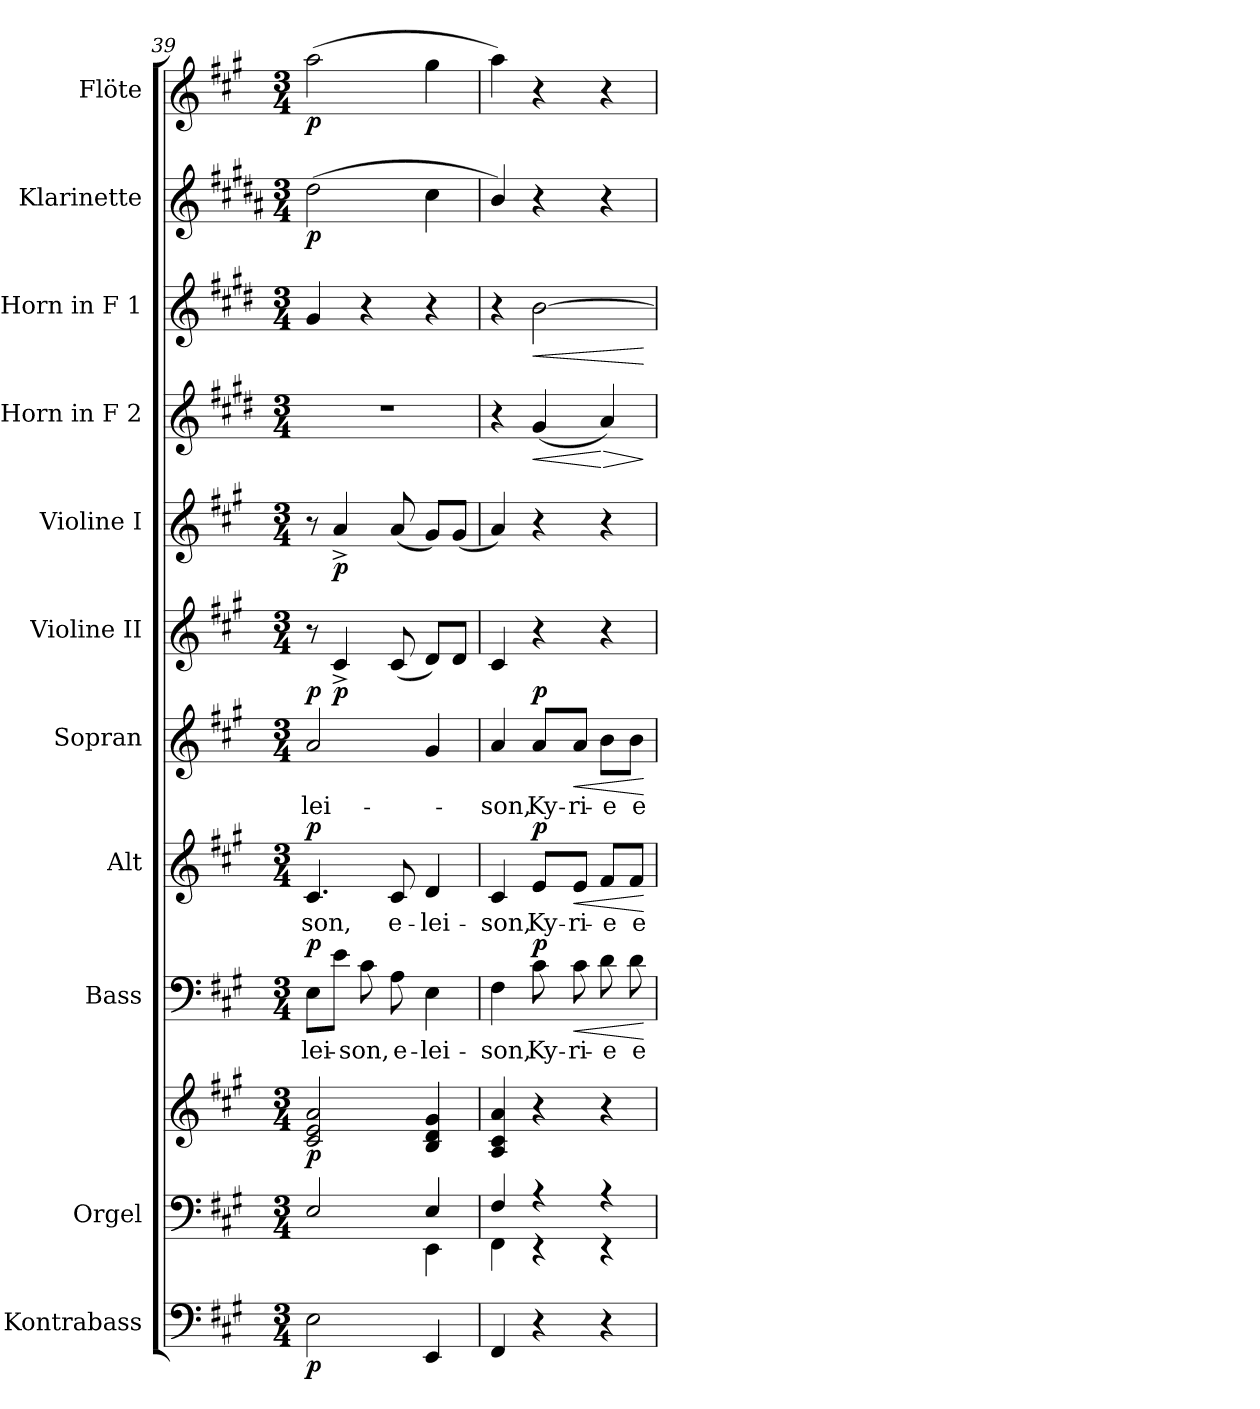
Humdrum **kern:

**kern	**dynam	**kern	**kern	**dynam	**kern	**text	**dynam	**kern	**text	**dynam	**kern	**text	**dynam	**kern	**dynam	**kern	**dynam	**kern	**dynam	**kern	**dynam	**kern	**dynam	**kern	**dynam
*part11	*part11	*part10	*part10	*part10	*part9	*part9	*part9	*part8	*part8	*part8	*part7	*part7	*part7	*part6	*part6	*part5	*part5	*part4	*part4	*part3	*part3	*part2	*part2	*part1	*part1
*staff12	*staff12	*staff11	*staff10	*staff10/11	*staff9	*staff9	*staff9	*staff8	*staff8	*staff8	*staff7	*staff7	*staff7	*staff6	*staff6	*staff5	*staff5	*staff4	*staff4	*staff3	*staff3	*staff2	*staff2	*staff1	*staff1
*I"Kontrabass	*	*I"Orgel	*	*	*I"Bass	*	*	*I"Alt	*	*	*I"Sopran	*	*	*I"Violine II	*	*I"Violine I	*	*I"Horn in F 2	*	*I"Horn in F 1	*	*I"Klarinette	*	*I"Flöte	*
*I'Kb.	*	*I'Org.	*	*	*I'B.	*	*	*I'A.	*	*	*I'S.	*	*	*I'Vl. II	*	*I'Vl. I	*	*	*	*	*	*I'Kl.	*	*I'Fl.	*
*clefF4	*	*clefF4	*clefG2	*	*clefF4	*	*	*clefG2	*	*	*clefG2	*	*	*clefG2	*	*clefG2	*	*clefG2	*	*clefG2	*	*clefG2	*	*clefG2	*
*ITrd7c12	*	*	*	*	*	*	*	*	*	*	*	*	*	*	*	*	*	*ITrd4c7	*	*ITrd4c7	*	*ITrd1c2	*	*	*
*k[f#c#g#]	*	*k[f#c#g#]	*k[f#c#g#]	*	*k[f#c#g#]	*	*	*k[f#c#g#]	*	*	*k[f#c#g#]	*	*	*k[f#c#g#]	*	*k[f#c#g#]	*	*k[f#c#g#]	*	*k[f#c#g#]	*	*k[f#c#g#]	*	*k[f#c#g#]	*
*A:	*	*A:	*A:	*	*A:	*	*	*A:	*	*	*A:	*	*	*A:	*	*A:	*	*A:	*	*A:	*	*A:	*	*A:	*
*M3/4	*	*M3/4	*M3/4	*	*M3/4	*	*	*M3/4	*	*	*M3/4	*	*	*M3/4	*	*M3/4	*	*M3/4	*	*M3/4	*	*M3/4	*	*M3/4	*
=39	=39	=39	=39	=39	=39	=39	=39	=39	=39	=39	=39	=39	=39	=39	=39	=39	=39	=39	=39	=39	=39	=39	=39	=39	=39
*	*	*^	*	*	*	*	*	*	*	*	*	*	*	*	*	*	*	*	*	*	*	*	*	*	*
!	!LO:DY:b	!	!	!	!LO:DY:b	!	!LO:LY:b	!LO:DY:a	!	!LO:LY:b	!LO:DY:a	!	!LO:LY:b	!LO:DY:a	!	!	!	!	!	!	!	!	!	!LO:DY:b	!	!LO:DY:b
2EE\	p	2E/	2ryy	2c#/ 2e/ 2a/	p	8E\L	-lei-	p	4.c#/	-son,	p	2a/	-lei-	p	8r	.	8r	.	2.r	.	4c#/	.	(>2cc#\	p	(>2aa\	p
!	!	!	!	!	!	!	!	!	!	!	!	!	!	!	!	!LO:DY:b	!	!LO:DY:b	!	!	!	!	!	!	!	!
.	.	.	.	.	.	8e\J	.	.	.	.	.	.	.	.	4c#^</	p	4a^</	p	.	.	.	.	.	.	.	.
!	!	!	!	!	!	!	!LO:LY:b	!	!	!	!	!	!	!	!	!	!	!	!	!	!	!	!	!	!	!
.	.	.	.	.	.	8c#\	-son,	.	.	.	.	.	.	.	.	.	.	.	.	.	4r	.	.	.	.	.
!	!	!	!	!	!	!	!LO:LY:b	!	!	!LO:LY:b	!	!	!	!	!	!	!	!	!	!	!	!	!	!	!	!
.	.	.	.	.	.	8A\	e-	.	8c#/	e-	.	.	.	.	(<8c#/	.	(<8a/	.	.	.	.	.	.	.	.	.
!	!	!	!	!	!	!	!LO:LY:b	!	!	!LO:LY:b	!	!	!	!	!	!	!	!	!	!	!	!	!	!	!	!
4EEE/	.	4E/	4EE\	4B/ 4d/ 4g#/	.	4E\	-lei-	.	4d/	-lei-	.	4g#/	.	.	8d/L)	.	8g#/L)	.	.	.	4r	.	4b\	.	4gg#\	.
.	.	.	.	.	.	.	.	.	.	.	.	.	.	.	8d/J	.	(<8g#/J	.	.	.	.	.	.	.	.	.
=40	=40	=40	=40	=40	=40	=40	=40	=40	=40	=40	=40	=40	=40	=40	=40	=40	=40	=40	=40	=40	=40	=40	=40	=40	=40	=40
!	!	!	!	!	!	!	!LO:LY:b	!	!	!LO:LY:b	!	!	!LO:LY:b	!	!	!	!	!	!	!	!	!	!	!	!	!
4FFF#/	.	4F#/	4FF#\	4A/ 4c#/ 4a/	.	4F#\	-son,	.	4c#/	-son,	.	4a/	-son,	.	4c#/	.	4a/)	.	4r	.	4r	.	4a/)	.	4aa\)	.
!	!	!	!	!	!	!	!LO:LY:b	!LO:DY:a	!	!LO:LY:b	!LO:DY:a	!	!LO:LY:b	!LO:DY:a	!	!	!	!	!	!LO:HP:b	!	!LO:HP:b	!	!	!	!
4r	.	4r	4r	4r	.	8c#\	Ky-	p	8e/L	Ky-	p	8a/L	Ky-	p	4r	.	4r	.	(<4c#/	<	[2e\	<	4r	.	4r	.
!	!	!	!	!	!	!	!LO:LY:b	!LO:HP:b	!	!LO:LY:b	!LO:HP:b	!	!LO:LY:b	!LO:HP:b	!	!	!	!	!	!	!	!	!	!	!	!
.	.	.	.	.	.	8c#\	-ri-	<	8e/J	-ri-	<	8a/J	-ri-	<	.	.	.	.	.	.	.	.	.	.	.	.
!	!	!	!	!	!	!	!LO:LY:b	!	!	!LO:LY:b	!	!	!LO:LY:b	!	!	!	!	!	!	!LO:HP:n=1:b	!	!	!	!	!	!
4r	.	4r	4r	4r	.	8d\	-e	.	8f#/L	-e	.	8b\L	-e	.	4r	.	4r	.	4d/)	[ >	.	.	4r	.	4r	.
!	!	!	!	!	!	!	!LO:LY:b	!	!	!LO:LY:b	!	!	!LO:LY:b	!	!	!	!	!	!	!	!	!	!	!	!	!
.	.	.	.	.	.	8d\	e-	.	8f#/J	e-	.	8b\J	e-	.	.	.	.	.	.	.	.	.	.	.	.	.
*	*	*v	*v	*	*	*	*	*	*	*	*	*	*	*	*	*	*	*	*	*	*	*	*	*	*	*
.	.	.	.	.	.	.	[	.	.	[	.	.	[	.	.	.	.	.	]	.	[	.	.	.	.
=	=	=	=	=	=	=	=	=	=	=	=	=	=	=	=	=	=	=	=	=	=	=	=	=	=
*-	*-	*-	*-	*-	*-	*-	*-	*-	*-	*-	*-	*-	*-	*-	*-	*-	*-	*-	*-	*-	*-	*-	*-	*-	*-
